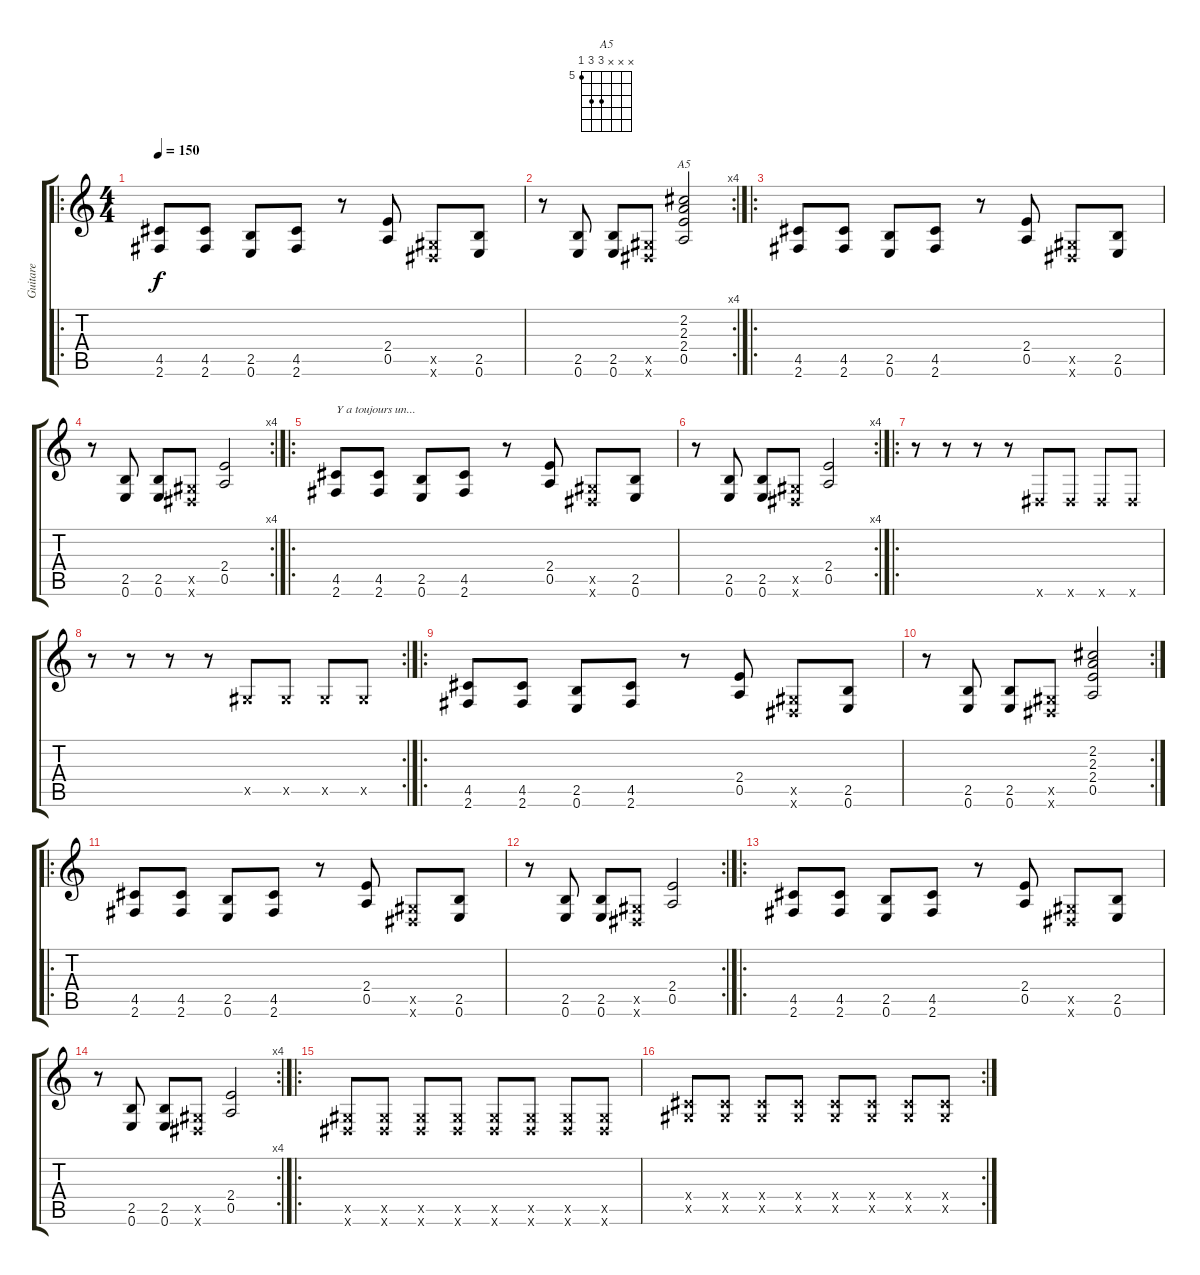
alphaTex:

\track ("Guitare" "Guitare") {instrument electricguitarclean}
\staff {score tabs}
\tuning (E4 B3 G3 D3 A2 E2) {hide}
\chord ("A5" x x x 7 7 5) {firstfret 5}
\ro
\ts (4 4)
\tempo 150
\clef g2
\ks c
(4.5 2.6).8{dy f instrument electricguitarclean} (4.5 2.6).8 (2.5 0.6).8 (4.5 2.6).8 r.8 (2.4 0.5).8 (-1.5{x} -1.6{x}).8 (2.5 0.6).8 |
\rc 4
r.8 (2.5 0.6).8 (2.5 0.6).8 (-1.5{x} -1.6{x}).8 (2.2 2.3 2.4 0.5).2{ch "A5"} |
\ro
(4.5 2.6).8 (4.5 2.6).8 (2.5 0.6).8 (4.5 2.6).8 r.8 (2.4 0.5).8 (-1.5{x} -1.6{x}).8 (2.5 0.6).8 |
\rc 4
r.8 (2.5 0.6).8 (2.5 0.6).8 (-1.5{x} -1.6{x}).8 (2.4 0.5).2 |
\ro
(4.5 2.6).8{txt "Y a toujours un..."} (4.5 2.6).8 (2.5 0.6).8 (4.5 2.6).8 r.8 (2.4 0.5).8 (-1.5{x} -1.6{x}).8 (2.5 0.6).8 |
\rc 4
r.8 (2.5 0.6).8 (2.5 0.6).8 (-1.5{x} -1.6{x}).8 (2.4 0.5).2 |
\ro
r.8 r.8 r.8 r.8 -1.6{x}.8 -1.6{x}.8 -1.6{x}.8 -1.6{x}.8 |
\rc 2
r.8 r.8 r.8 r.8 -1.5{x}.8 -1.5{x}.8 -1.5{x}.8 -1.5{x}.8 |
\ro
(4.5 2.6).8 (4.5 2.6).8 (2.5 0.6).8 (4.5 2.6).8 r.8 (2.4 0.5).8 (-1.5{x} -1.6{x}).8 (2.5 0.6).8 |
\rc 2
r.8 (2.5 0.6).8 (2.5 0.6).8 (-1.5{x} -1.6{x}).8 (2.2 2.3 2.4 0.5).2 |
\ro
(4.5 2.6).8 (4.5 2.6).8 (2.5 0.6).8 (4.5 2.6).8 r.8 (2.4 0.5).8 (-1.5{x} -1.6{x}).8 (2.5 0.6).8 |
\rc 2
r.8 (2.5 0.6).8 (2.5 0.6).8 (-1.5{x} -1.6{x}).8 (2.4 0.5).2 |
\ro
(4.5 2.6).8 (4.5 2.6).8 (2.5 0.6).8 (4.5 2.6).8 r.8 (2.4 0.5).8 (-1.5{x} -1.6{x}).8 (2.5 0.6).8 |
\rc 4
r.8 (2.5 0.6).8 (2.5 0.6).8 (-1.5{x} -1.6{x}).8 (2.4 0.5).2 |
\ro
(-1.5{x} -1.6{x}).8 (-1.5{x} -1.6{x}).8 (-1.5{x} -1.6{x}).8 (-1.5{x} -1.6{x}).8 (-1.5{x} -1.6{x}).8 (-1.5{x} -1.6{x}).8 (-1.5{x} -1.6{x}).8 (-1.5{x} -1.6{x}).8 |
\rc 2
(-1.4{x} -1.5{x}).8 (-1.4{x} -1.5{x}).8 (-1.4{x} -1.5{x}).8 (-1.4{x} -1.5{x}).8 (-1.4{x} -1.5{x}).8 (-1.4{x} -1.5{x}).8 (-1.4{x} -1.5{x}).8 (-1.4{x} -1.5{x}).8
